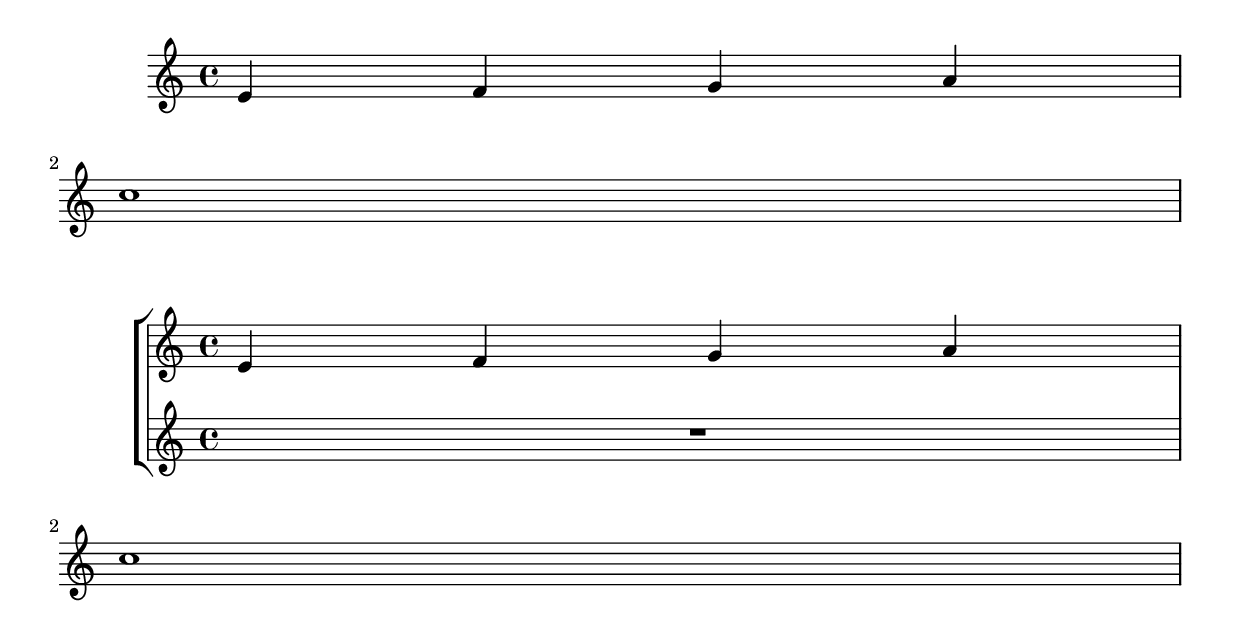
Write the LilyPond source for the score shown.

%% Do not edit this file; it is automatically
%% generated from LSR http://lsr.dsi.unimi.it
%% This file is in the public domain.
\version "2.13.16"

\header {
  lsrtags = "staff-notation, tweaks-and-overrides, breaks"

%% Translation of GIT committish: d2119a9e5e951c6ae850322f41444ac98d1ed492
  texidoces = "
El primer pentagrama vacío también se puede suprimir de la
partitura estableciendo la propiedad @code{remove-first} de
@code{VerticalAxisGroup}.  Esto se puede hacer globalmente dentro
del bloque @code{\\layout}, o localmente dentro del pentagrama
concreto que se quiere suprimir.  En este último caso, tenemos que
especificar el contexto (@code{Staff} se aplica sólo al pentagrama
actual) delante de la propiedad.

El pentagrama inferior del segundo grupo no se elimina, porque el
ajuste sólo se aplica al pentagrama concreto dentro del que se
escribe.

"
  doctitlees = "Quitar la primera línea vacía"

%% Translation of GIT committish: 0a868be38a775ecb1ef935b079000cebbc64de40
  texidocde = "
Ein leeres Notensystem kann auch aus der ersten Zeile einer Partitur
entfernt werden, indem die Eigenschaft @code{remove-first} der
@code{VerticalAxisGroup}-Eigenschaft eingesetzt wird.  Das kann
man global in einer @code{\\layout}-Umgebung oder lokal in dem
bestimmten Notensystem machen, das entfernt werden soll.  In letzterem
Fall muss man den Kontext angeben.

Das untere Notensystem der zweiten Systemgruppe wird nicht entfernt,
weil in die Einstellungen in dem Schnipsel nur für das eine Notensystem
gültig sind.

"
  doctitlede = "Die erste leere Notenzeile auch entfernen"
%% Translation of GIT committish: 99dc90bbc369722cf4d3bb9f30b7288762f2167f6
  texidocfr = "
Par défaut, le premier système comportera absolument toutes les portées.
Si vous voulez masquer les portées vides y compris pour le premier
système, vous devrez activer la propriété @code{remove-first} du
@code{VerticalAxisGroup}.  Mentionnée dans un bloc @code{\\layout},
cette commande agira de manière globale.  Pour qu'elle ne soit effective
que pour une portée individuelle, vous devrez également spécifier le
contexte (@code{Staff} pour qu'il ne concerne que la portée en cours) en
préfixe de la propriété. 

La première ligne inférieure du deuxième @code{StaffGroup} est bien
présente, pour la simple raison que le réglage en question ne s'applique
qu'à la portée dans laquelle il a été inscrit.

"
  doctitlefr = "Masquage de la première ligne si elle est vide"


  texidoc = "
The first empty staff can also be removed from the score by setting the
@code{VerticalAxisGroup} property @code{remove-first}. This can be done
globally inside the @code{\\layout} block, or locally inside the
specific staff that should be removed.  In the latter case, you have to
specify the context (@code{Staff} applies only to the current staff) in
front of the property.

The lower staff of the second staff group is not removed, because the
setting applies only to the specific staff inside of which it is
written.

"
  doctitle = "Removing the first empty line"
} % begin verbatim

\layout {
  \context {
    \RemoveEmptyStaffContext
    % To use the setting globally, uncomment the following line:
    % \override VerticalAxisGroup #'remove-first = ##t
  }
}
\new StaffGroup <<
  \new Staff \relative c' {
    e4 f g a \break
    c1
  }
  \new Staff {
    % To use the setting globally, comment this line,
    % uncomment the line in the \layout block above
    \override Staff.VerticalAxisGroup #'remove-first = ##t
    R1 \break
    R
  }
>>
\new StaffGroup <<
  \new Staff \relative c' {
    e4 f g a \break
    c1
  }
  \new Staff {
    R1 \break
    R
  }
>>

